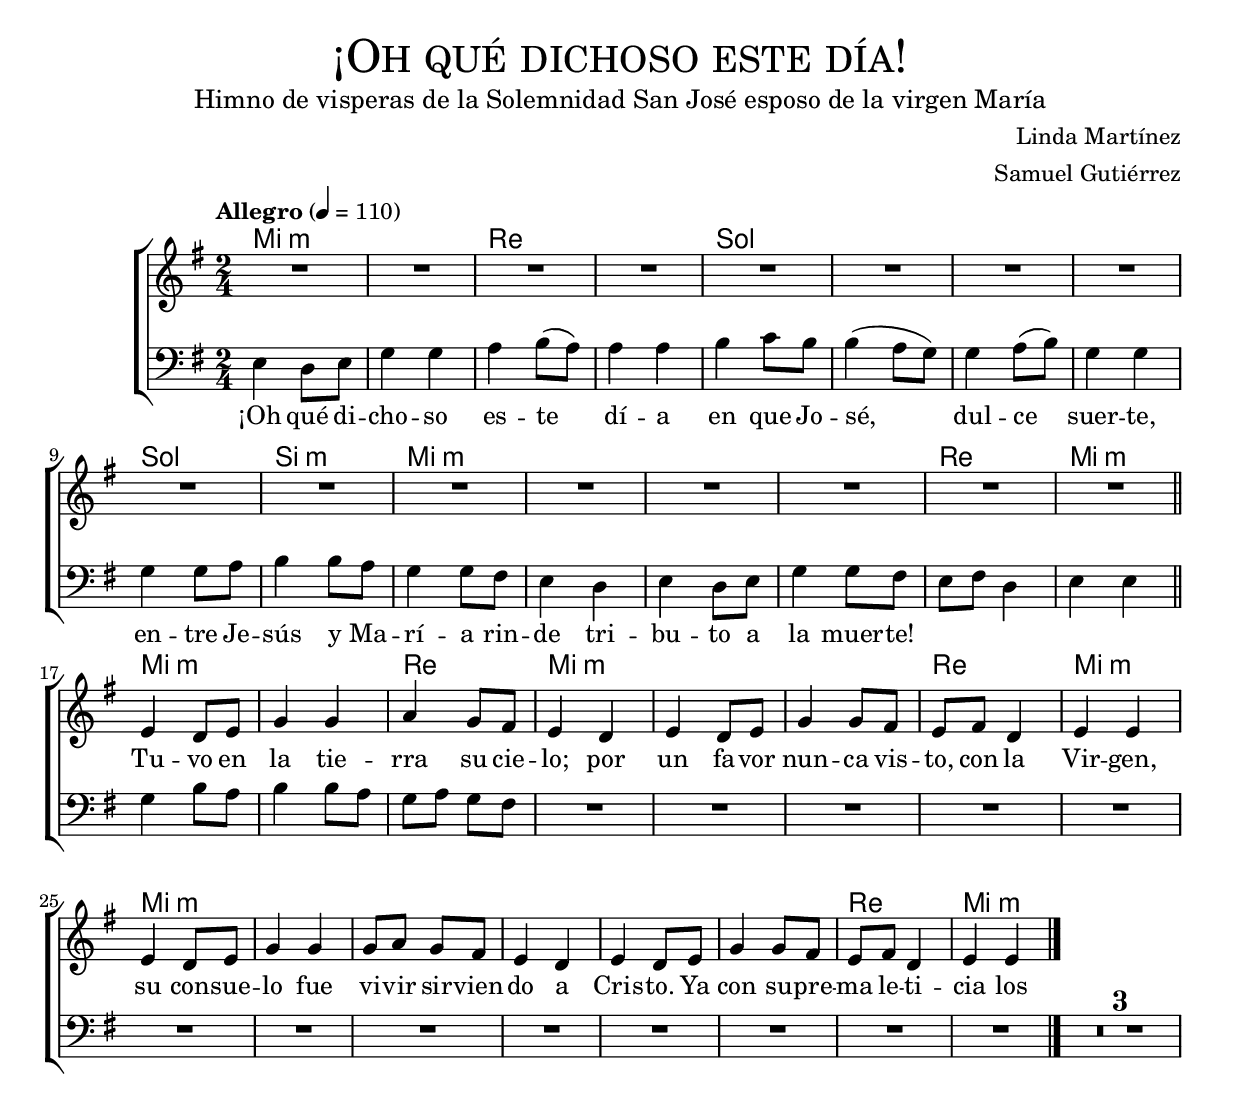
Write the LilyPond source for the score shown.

% Oh que dichoso este dia
% searchsam
\language "espanol"
\version "2.23.2"

% --- Global parameters
%particle = 0
%jump = \break
%time = 4

% --- Includes

title = "¡Oh qué dichoso este día!"
subtitle = "Himno de visperas de la Solemnidad San José esposo de la virgen María"
subsubtitle = ""
autor = "Linda Martínez"
arranger = "Samuel Gutiérrez"
other = ""
papper = "letter"
size = 20

global = {
  \tempo "Allegro" 4 = 110
  \time 2/4
  \key mi \minor
  s2*16
  \bar "||"
  s2*16
  \bar "|."
}

harmonies = \new ChordNames {
  \set ChordNames.midiInstrument = "church organ"
  \set ChordNames.midiMaximumVolume = #0.5
  \set chordChanges = ##t
  \chordmode {
    \italianChords
    mi2:m |
    mi2:m |
    re2 |
    re2 |
    sol2 |
    sol2 |
    sol2 |
    sol2 |
    sol2 |
    si2:m |
    mi2:m |
    mi2:m |
    mi2:m |
    mi2:m |
    re2 |
    mi2:m |
    
    mi2:m |
    mi2:m |
    re2 |
    mi2:m |
    mi2:m |
    mi2:m |
    re2 |
    mi2:m |
    mi2:m |
    mi2:m |
    mi2:m |
    mi2:m |
    mi2:m |
    mi2:m |
    re2 |
    mi2:m |
  }
}

female = \relative do' {
  \compressEmptyMeasures
  \dynamicUp
  % solo
  R2*16
  % coro
  mi4 re8 mi | %17
  sol4 sol |
  la4 sol8 fas |
  mi4 re |
  mi4 re8 mi |
  sol4 sol8 fas |
  mi8 fas re4 |
  mi4 mi | \break
  mi4 re8 mi |
  sol4 sol |
  sol8 la sol fas |
  mi4 re |
  mi4 re8 mi |
  sol4 sol8 fas |
  mi8 fas re4 |
  mi4 mi | %33
}

female-lyrics = \lyricmode {
  Tu -- vo en la tie -- rra su cie -- lo;
  por un fa -- vor nun -- ca vis -- to,
  con la Vir -- gen, su con -- sue -- lo
  fue vi -- vir sir -- vien -- do a Cris -- to.

  Ya con su -- pre -- ma le -- ti -- cia
  los jus -- tos lo a -- cla -- ma -- rán,
  lle -- va la bue -- na no -- ti -- cia
  has -- ta el se -- no de A -- bra -- ham.

  Si fue grande la agonía
  que sufrió en la encarnación,
  será inmensa la alegría
  que tendrá en resurrección.

  Quiera Dios que en nuestro trance
  no nos falte su favor,
  y piadoso nos alcance
  ver benigno al Redentor.

  Que en Jesús, José y María,
  gloria de la humanidad,
  resplandezca tu armonía,
  ¡oh indivisa Trinidad! Amén.
}

male = \relative do {
  \compressEmptyMeasures
  \dynamicUp
  \clef bass
  mi4 re8 mi | %1
  sol4 sol |
  la4 si8( la) |
  la4 la |
  si4 do8 si |
  si4( la8 sol) |
  sol4 la8( si) |
  sol4 sol4 |
  sol4 sol8 la |
  si4 si8 la |
  sol4 sol8 fas |
  mi4 re |
  mi4 re8 mi |
  sol4 sol8 fas |
  mi8 fas re4 |
  mi4 mi | \break %16
  sol4 si8 la |
  si4 si8 la |
  sol8 la sol fas |
  R2*16 | % 33
}

male-lyrics = \lyricmode {
  ¡Oh qué di -- cho -- so es -- te dí -- a
  en que Jo -- sé, dul -- ce suer -- te,
  en -- tre Je -- sús y Ma -- rí -- a
  rin -- de tri -- bu -- to a la muer -- te!
}

% \include "metronome.ily"

% --- Global size
%#(set-global-staff-size \size)

% --- Header
\header {
  title = \markup{\fontsize #2 \medium \smallCaps \title}
  subtitle = \markup{\medium \subtitle}
  subsubtitle = \markup{\medium \subsubtitle}
  composer = \autor
  arranger = \markup {\right-column { \arranger \other}}
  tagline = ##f
  breakbefore = ##t
}

% --- Music

% --- Harmony

% --- Sheet
\score {
  <<
    \harmonies
    \new ChoirStaff { <<
        \new Staff { <<
            %\set Staff.instrumentName = "Mujeres"
            \set Staff.midiInstrument = #"choir aahs"
            %\set Staff.midiMaximumVolume = #1.5
            <<
              \new Voice = "female" { << \global \female >> }
              \new Lyrics \lyricsto "female" { \female-lyrics }
            >>
        >> }
        \new Staff { <<
            %\set Staff.instrumentName = "Hombres"
            \set Staff.midiInstrument = #"choir aahs"
            %\set Staff.midiMaximumVolume = #1.5
            <<
              \new Voice = "male" { << \global \male >> }
              \new Lyrics \lyricsto "male" { \male-lyrics }
            >>
        >> }
    >> }
  >>
  \layout {}
  \midi {}
}

% --- Paper
\paper {
  #(set-default-paper-size "letter")
  %page-breaking = #ly:page-turn-breaking
}
